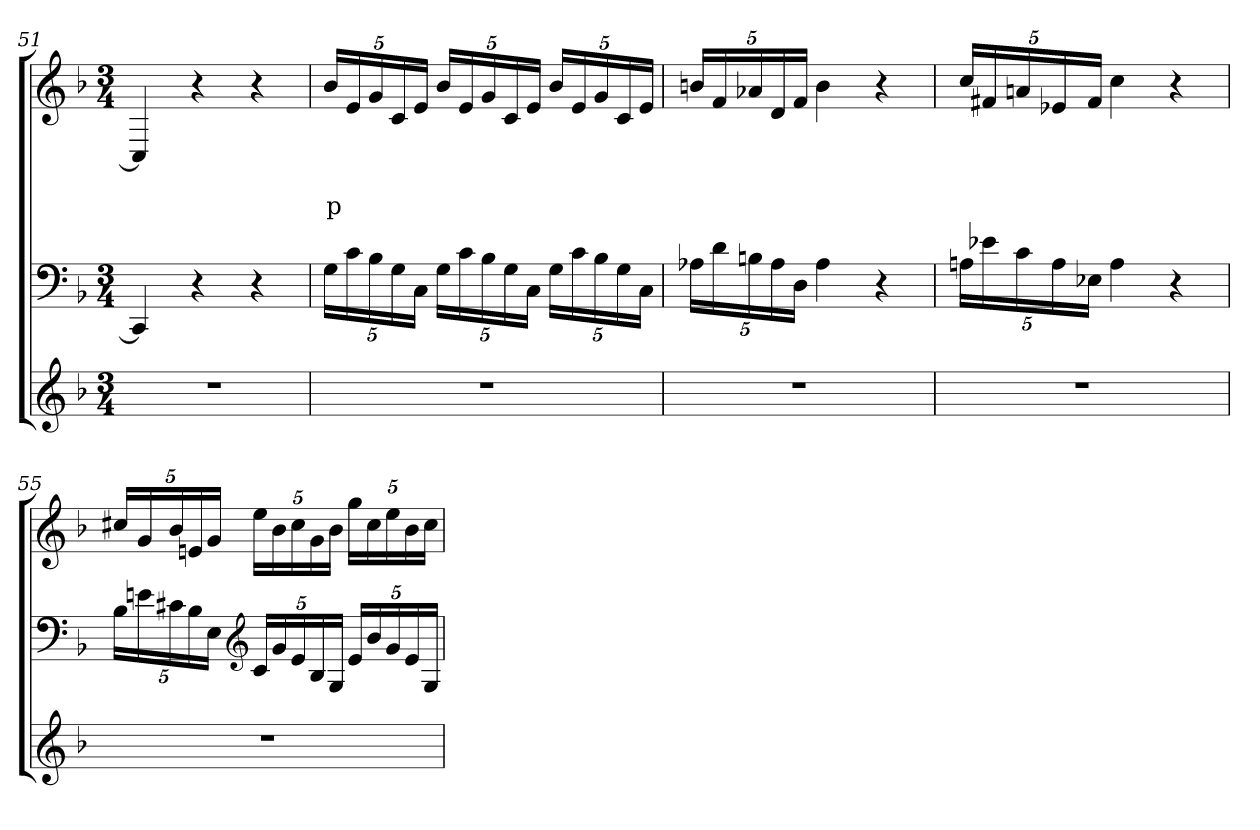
**kern	**kern	**kern	**text	**text
*part3	*part2	*part1	*part1	*part1
*staff3	*staff2	*staff1	*staff1	*staff1
*clefG2	*clefF4	*clefG2	*	*
*k[b-]	*k[b-]	*k[b-]	*	*
*M3/4	*M3/4	*M3/4	*	*
=51	=51	=51	=51	=51
2.r	4CC]	4C]	.	.
.	4r	4r	.	.
.	4r	4r	.	.
=52	=52	=52	=52	=52
2.r	20GLL	20b-LL	.	p
.	20c	20e	.	.
.	20B-	20g	.	.
.	20G	20c	.	.
.	20CJJ	20eJJ	.	.
.	20GLL	20b-LL	.	.
.	20c	20e	.	.
.	20B-	20g	.	.
.	20G	20c	.	.
.	20CJJ	20eJJ	.	.
.	20GLL	20b-LL	.	.
.	20c	20e	.	.
.	20B-	20g	.	.
.	20G	20c	.	.
.	20CJJ	20eJJ	.	.
=53	=53	=53	=53	=53
2.r	20A-XLL	20bnLL	.	.
.	20d	20f	.	.
.	20Bn	20a-X	.	.
.	20A-	20d	.	.
.	20DJJ	20fJJ	.	.
.	4A-	4b	.	.
.	4r	4r	.	.
=54	=54	=54	=54	=54
2.r	20AnLL	20ccLL	.	.
.	20e-X	20f#X	.	.
.	20c	20an	.	.
.	20A	20e-X	.	.
.	20E-JJ	20f#JJ	.	.
.	4A	4cc	.	.
.	4r	4r	.	.
=55	=55	=55	=55	=55
2.r	20B-LL	20cc#XLL	.	.
.	20en	20g	.	.
.	20c#X	20b-	.	.
.	20B-	20en	.	.
.	20EJJ	20gJJ	.	.
*	*clefG2	*	*	*
.	20c#LL	20eeLL	.	.
.	20g	20b-	.	.
.	20e	20cc#	.	.
.	20B-	20g	.	.
.	20GJJ	20b-JJ	.	.
.	20eLL	20ggLL	.	.
.	20b-	20cc#	.	.
.	20g	20ee	.	.
.	20e	20b-	.	.
.	20GJJ	20cc#JJ	.	.
=	=	=	=	=
*-	*-	*-	*-	*-
